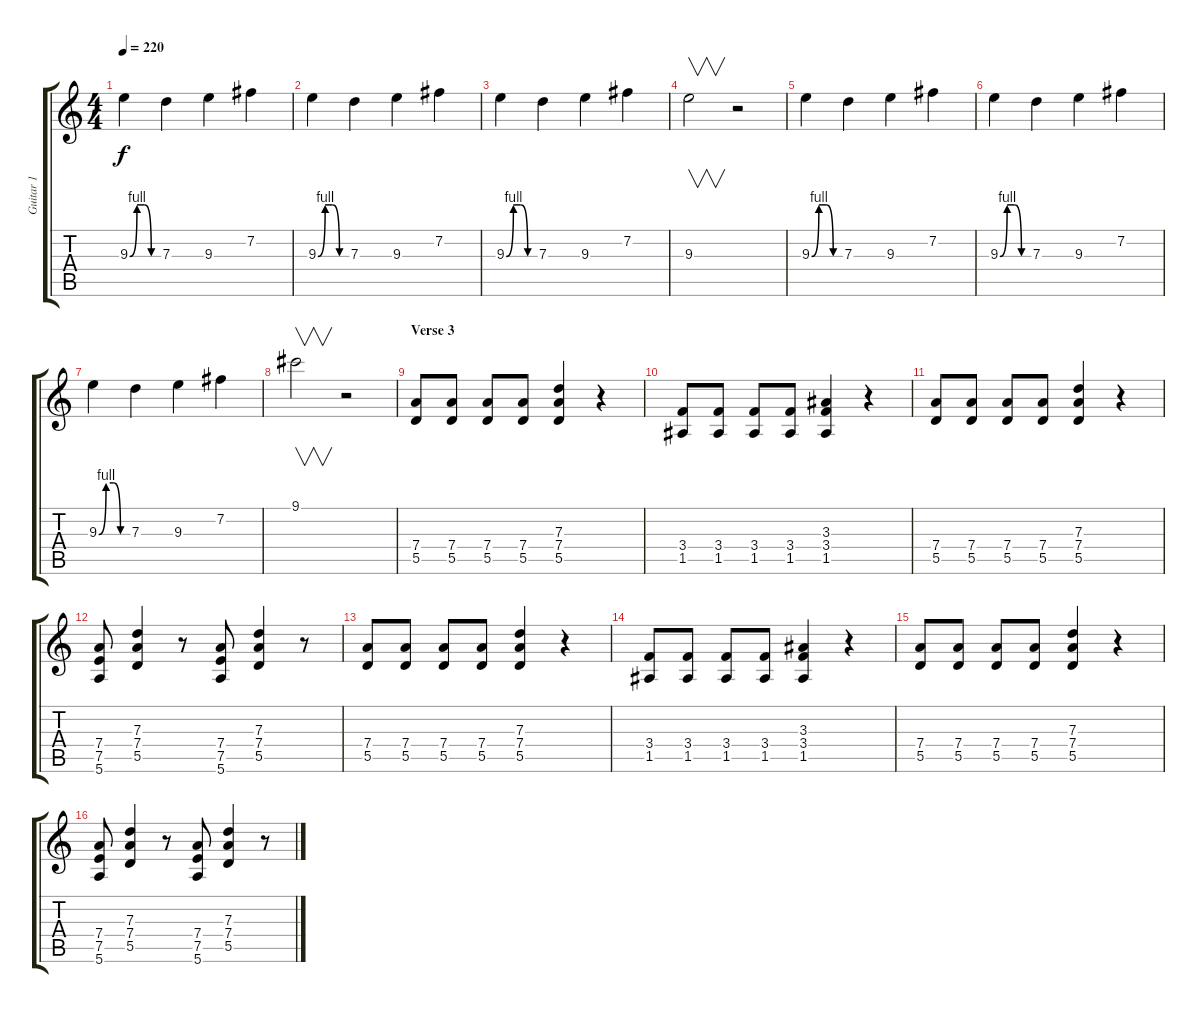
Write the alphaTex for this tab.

\track ("Guitar 1" "Guitar 1") {instrument distortionguitar}
\staff {score tabs}
\tuning (E4 B3 G3 D3 A2 E2) {hide}
\ts (4 4)
\tempo 220
\clef g2
\ks c
9.3{be (custom 0 0 15 4 30 4 45 0 60 0)}.4{dy f} 7.3.4 9.3.4 7.2.4 |
9.3{be (custom 0 0 15 4 30 4 45 0 60 0)}.4 7.3.4 9.3.4 7.2.4 |
9.3{be (custom 0 0 15 4 30 4 45 0 60 0)}.4 7.3.4 9.3.4 7.2.4 |
9.3.2{v} r.2 |
9.3{be (custom 0 0 15 4 30 4 45 0 60 0)}.4 7.3.4 9.3.4 7.2.4 |
9.3{be (custom 0 0 15 4 30 4 45 0 60 0)}.4 7.3.4 9.3.4 7.2.4 |
9.3{be (custom 0 0 15 4 30 4 45 0 60 0)}.4 7.3.4 9.3.4 7.2.4 |
9.1.2{v} r.2 |
\section ("" "Verse 3")
(7.4 5.5).8 (7.4 5.5).8 (7.4 5.5).8 (7.4 5.5).8 (7.3 7.4 5.5).4 r.4 |
(3.4 1.5).8 (3.4 1.5).8 (3.4 1.5).8 (3.4 1.5).8 (3.3 3.4 1.5).4 r.4 |
(7.4 5.5).8 (7.4 5.5).8 (7.4 5.5).8 (7.4 5.5).8 (7.3 7.4 5.5).4 r.4 |
(7.4 7.5 5.6).8 (7.3 7.4 5.5).4 r.8 (7.4 7.5 5.6).8 (7.3 7.4 5.5).4 r.8 |
(7.4 5.5).8 (7.4 5.5).8 (7.4 5.5).8 (7.4 5.5).8 (7.3 7.4 5.5).4 r.4 |
(3.4 1.5).8 (3.4 1.5).8 (3.4 1.5).8 (3.4 1.5).8 (3.3 3.4 1.5).4 r.4 |
(7.4 5.5).8 (7.4 5.5).8 (7.4 5.5).8 (7.4 5.5).8 (7.3 7.4 5.5).4 r.4 |
(7.4 7.5 5.6).8 (7.3 7.4 5.5).4 r.8 (7.4 7.5 5.6).8 (7.3 7.4 5.5).4 r.8
